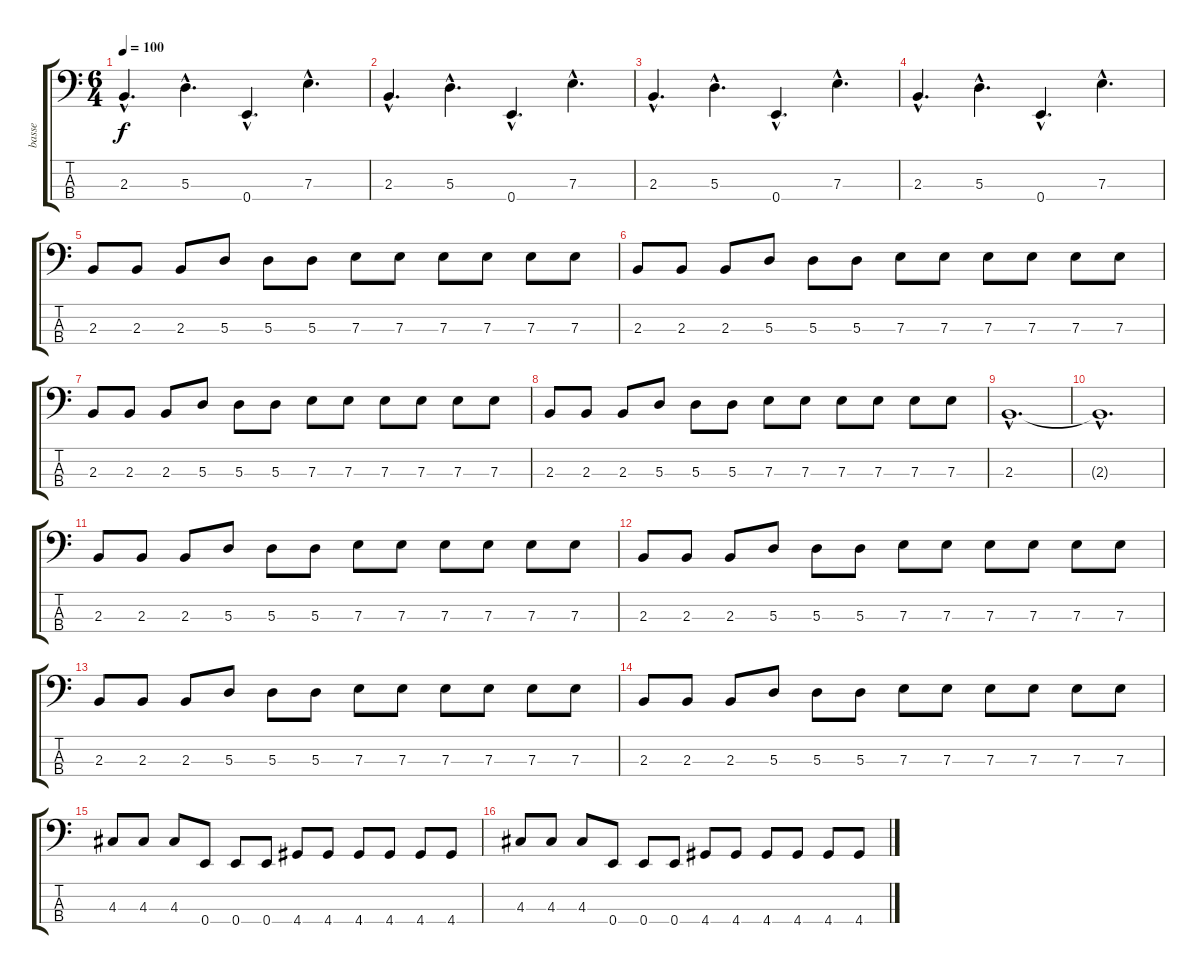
\track ("basse" "basse") {instrument electricbassfinger}
\staff {score tabs}
\tuning (G2 D2 A1 E1) {hide}
\ts (6 4)
\tempo 100
\clef f4
\ks c
2.3{hac}.4{d dy f} 5.3{hac}.4{d} 0.4{hac}.4{d} 7.3{hac}.4{d} |
2.3{hac}.4{d} 5.3{hac}.4{d} 0.4{hac}.4{d} 7.3{hac}.4{d} |
2.3{hac}.4{d} 5.3{hac}.4{d} 0.4{hac}.4{d} 7.3{hac}.4{d} |
2.3{hac}.4{d} 5.3{hac}.4{d} 0.4{hac}.4{d} 7.3{hac}.4{d} |
2.3.8 2.3.8 2.3.8 5.3.8 5.3.8 5.3.8 7.3.8 7.3.8 7.3.8 7.3.8 7.3.8 7.3.8 |
2.3.8 2.3.8 2.3.8 5.3.8 5.3.8 5.3.8 7.3.8 7.3.8 7.3.8 7.3.8 7.3.8 7.3.8 |
2.3.8 2.3.8 2.3.8 5.3.8 5.3.8 5.3.8 7.3.8 7.3.8 7.3.8 7.3.8 7.3.8 7.3.8 |
2.3.8 2.3.8 2.3.8 5.3.8 5.3.8 5.3.8 7.3.8 7.3.8 7.3.8 7.3.8 7.3.8 7.3.8 |
2.3{hac}.1{d} |
2.3{hac t}.1{d} |
2.3.8 2.3.8 2.3.8 5.3.8 5.3.8 5.3.8 7.3.8 7.3.8 7.3.8 7.3.8 7.3.8 7.3.8 |
2.3.8 2.3.8 2.3.8 5.3.8 5.3.8 5.3.8 7.3.8 7.3.8 7.3.8 7.3.8 7.3.8 7.3.8 |
2.3.8 2.3.8 2.3.8 5.3.8 5.3.8 5.3.8 7.3.8 7.3.8 7.3.8 7.3.8 7.3.8 7.3.8 |
2.3.8 2.3.8 2.3.8 5.3.8 5.3.8 5.3.8 7.3.8 7.3.8 7.3.8 7.3.8 7.3.8 7.3.8 |
4.3.8 4.3.8 4.3.8 0.4.8 0.4.8 0.4.8 4.4.8 4.4.8 4.4.8 4.4.8 4.4.8 4.4.8 |
4.3.8 4.3.8 4.3.8 0.4.8 0.4.8 0.4.8 4.4.8 4.4.8 4.4.8 4.4.8 4.4.8 4.4.8
